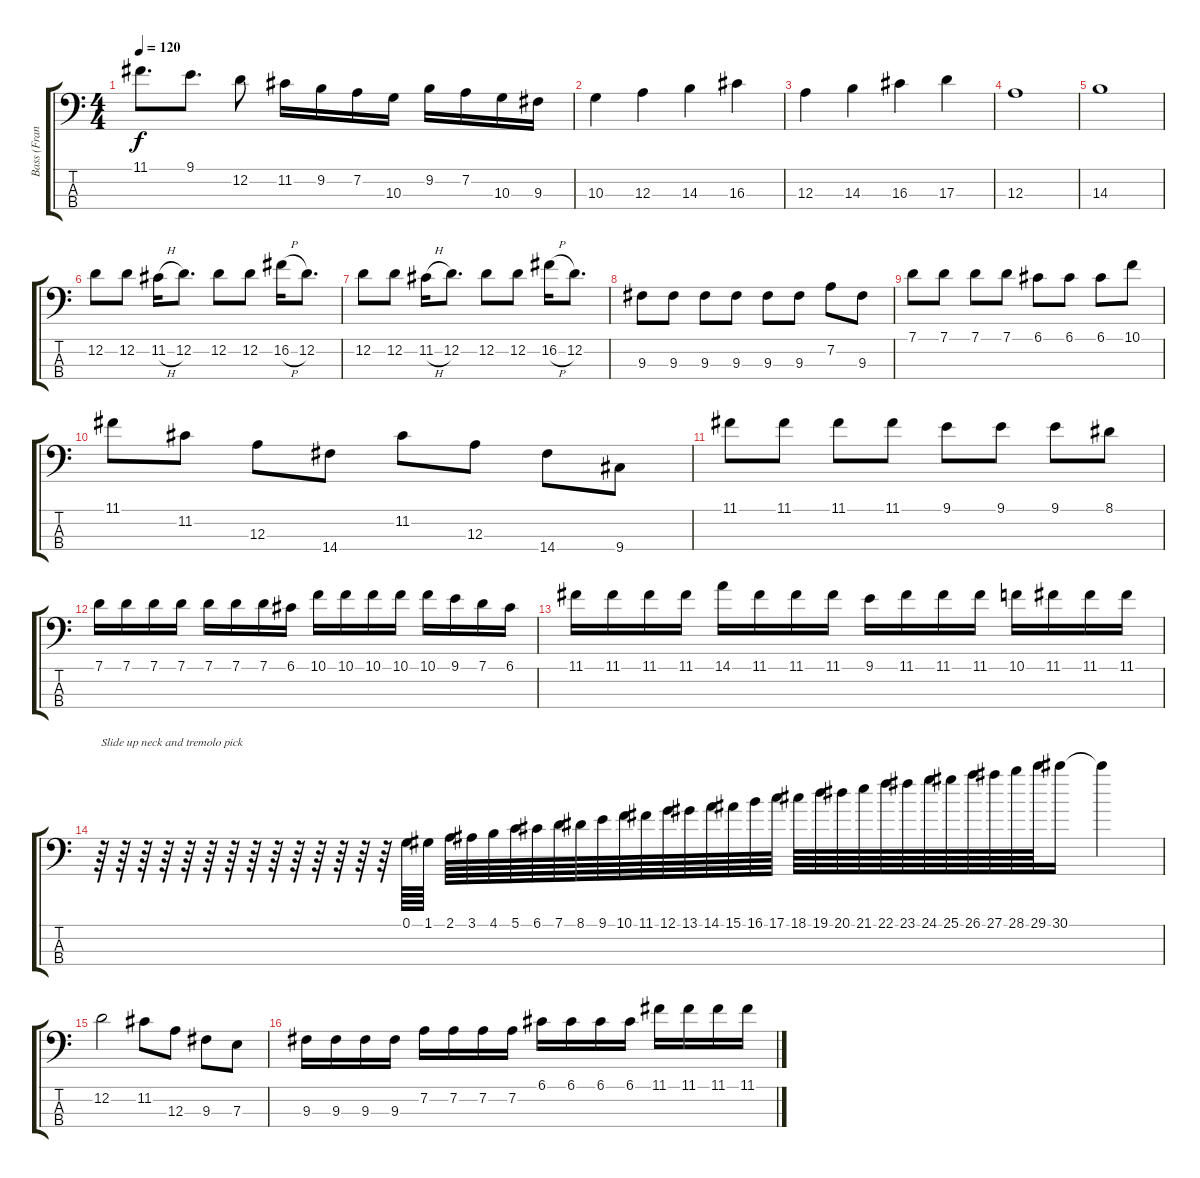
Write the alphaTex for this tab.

\track ("Bass (Francis Michaud)" "Bass (Fran") {instrument electricbassfinger}
\staff {score tabs}
\tuning (G2 D2 A1 E1) {hide}
\ts (4 4)
\tempo 120
\clef f4
\ks c
11.1.8{d dy f} 9.1.8{d} 12.2.8 11.2.16 9.2.16 7.2.16 10.3.16 9.2.16 7.2.16 10.3.16 9.3.16 |
10.3.4 12.3.4 14.3.4 16.3.4 |
12.3.4 14.3.4 16.3.4 17.3.4 |
12.3.1 |
14.3.1 |
12.2.8 12.2.8 11.2{h}.16 12.2.8{d} 12.2.8 12.2.8 16.2{h}.16 12.2.8{d} |
12.2.8 12.2.8 11.2{h}.16 12.2.8{d} 12.2.8 12.2.8 16.2{h}.16 12.2.8{d} |
9.3.8 9.3.8 9.3.8 9.3.8 9.3.8 9.3.8 7.2.8 9.3.8 |
7.1.8 7.1.8 7.1.8 7.1.8 6.1.8 6.1.8 6.1.8 10.1.8 |
11.1.8 11.2.8 12.3.8 14.4.8 11.2.8 12.3.8 14.4.8 9.4.8 |
11.1.8 11.1.8 11.1.8 11.1.8 9.1.8 9.1.8 9.1.8 8.1.8 |
7.1.16 7.1.16 7.1.16 7.1.16 7.1.16 7.1.16 7.1.16 6.1.16 10.1.16 10.1.16 10.1.16 10.1.16 10.1.16 9.1.16 7.1.16 6.1.16 |
11.1.16 11.1.16 11.1.16 11.1.16 14.1.16 11.1.16 11.1.16 11.1.16 9.1.16 11.1.16 11.1.16 11.1.16 10.1.16 11.1.16 11.1.16 11.1.16 |
r.64{txt "Slide up neck and tremolo pick"} r.64 r.64 r.64 r.64 r.64 r.64 r.64 r.64 r.64 r.64 r.64 r.64 r.64 0.1.64 1.1.64 2.1.64 3.1.64 4.1.64 5.1.64 6.1.64 7.1.64 8.1.64 9.1.64 10.1.64 11.1.64 12.1.64 13.1.64 14.1.64 15.1.64 16.1.64 17.1.64 18.1.64 19.1.64 20.1.64 21.1.64 22.1.64 23.1.64 24.1.64 25.1.64 26.1.64 27.1.64 28.1.64 29.1.64 30.1.16 30.1{t}.4 |
12.2.2 11.2.8 12.3.8 9.3.8 7.3.8 |
9.3.16 9.3.16 9.3.16 9.3.16 7.2.16 7.2.16 7.2.16 7.2.16 6.1.16 6.1.16 6.1.16 6.1.16 11.1.16 11.1.16 11.1.16 11.1.16
